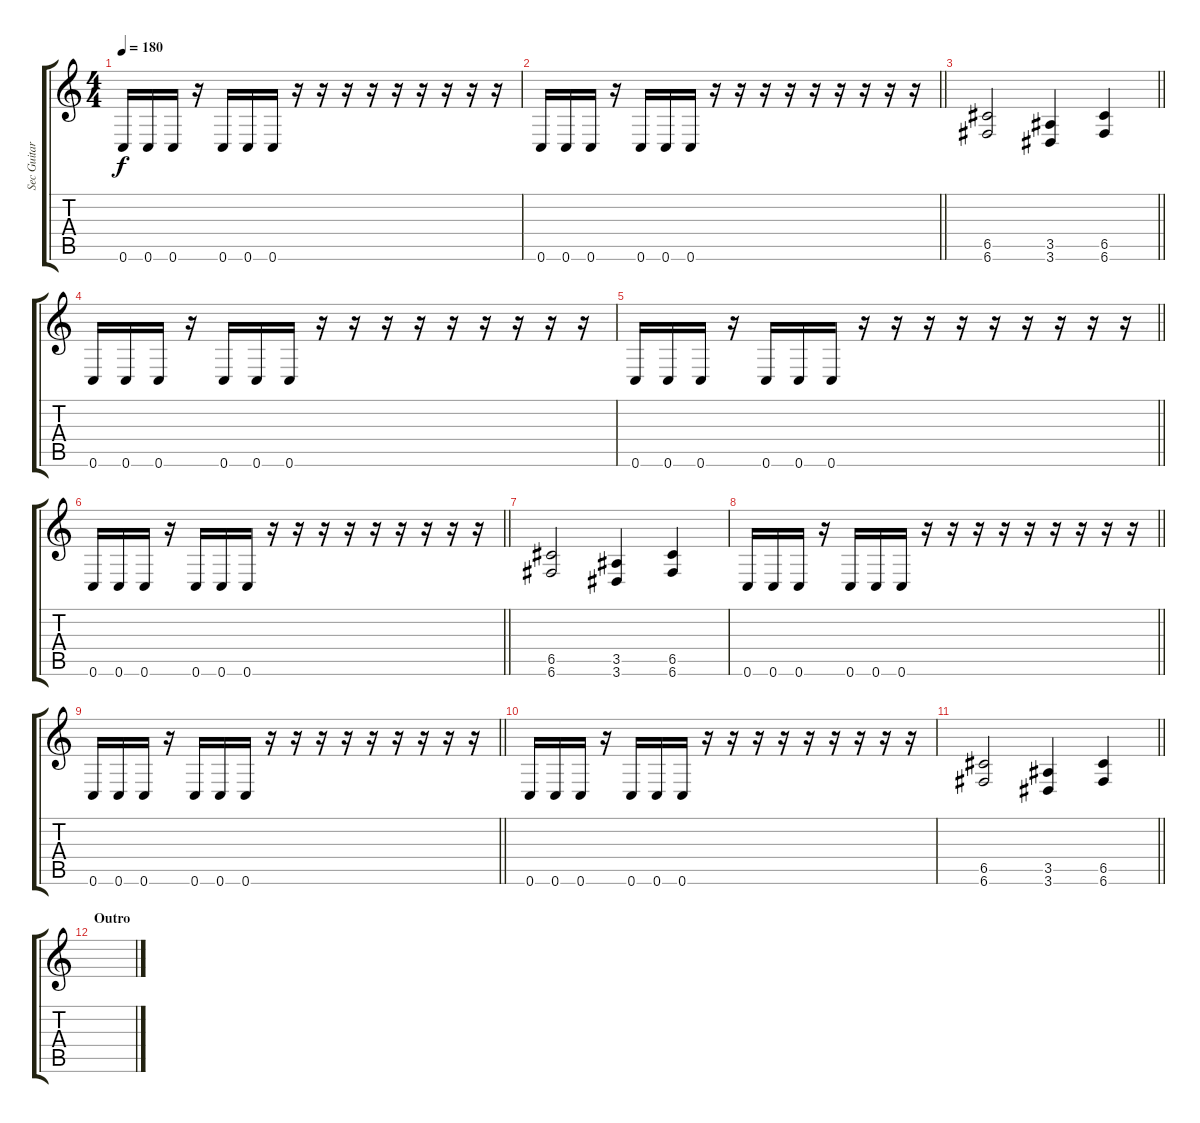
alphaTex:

\track ("Sec Guitar" "Sec Guitar") {instrument distortionguitar}
\staff {score tabs}
\tuning (D4 A3 F3 C3 G2 C2) {hide}
\ts (4 4)
\tempo 180
\clef g2
\ks c
0.6.16{dy f} 0.6.16 0.6.16 r.16 0.6.16 0.6.16 0.6.16 r.16 r.16 r.16 r.16 r.16 r.16 r.16 r.16 r.16 |
\barLineRight lightlight
0.6.16 0.6.16 0.6.16 r.16 0.6.16 0.6.16 0.6.16 r.16 r.16 r.16 r.16 r.16 r.16 r.16 r.16 r.16 |
\barLineRight lightlight
(6.5 6.6).2 (3.5 3.6).4 (6.5 6.6).4 |
0.6.16 0.6.16 0.6.16 r.16 0.6.16 0.6.16 0.6.16 r.16 r.16 r.16 r.16 r.16 r.16 r.16 r.16 r.16 |
\barLineRight lightlight
0.6.16 0.6.16 0.6.16 r.16 0.6.16 0.6.16 0.6.16 r.16 r.16 r.16 r.16 r.16 r.16 r.16 r.16 r.16 |
\barLineRight lightlight
0.6.16 0.6.16 0.6.16 r.16 0.6.16 0.6.16 0.6.16 r.16 r.16 r.16 r.16 r.16 r.16 r.16 r.16 r.16 |
(6.5 6.6).2 (3.5 3.6).4 (6.5 6.6).4 |
\barLineRight lightlight
0.6.16 0.6.16 0.6.16 r.16 0.6.16 0.6.16 0.6.16 r.16 r.16 r.16 r.16 r.16 r.16 r.16 r.16 r.16 |
\barLineRight lightlight
0.6.16 0.6.16 0.6.16 r.16 0.6.16 0.6.16 0.6.16 r.16 r.16 r.16 r.16 r.16 r.16 r.16 r.16 r.16 |
0.6.16 0.6.16 0.6.16 r.16 0.6.16 0.6.16 0.6.16 r.16 r.16 r.16 r.16 r.16 r.16 r.16 r.16 r.16 |
\barLineRight lightlight
(6.5 6.6).2 (3.5 3.6).4 (6.5 6.6).4 |
\section ("" "Outro")
